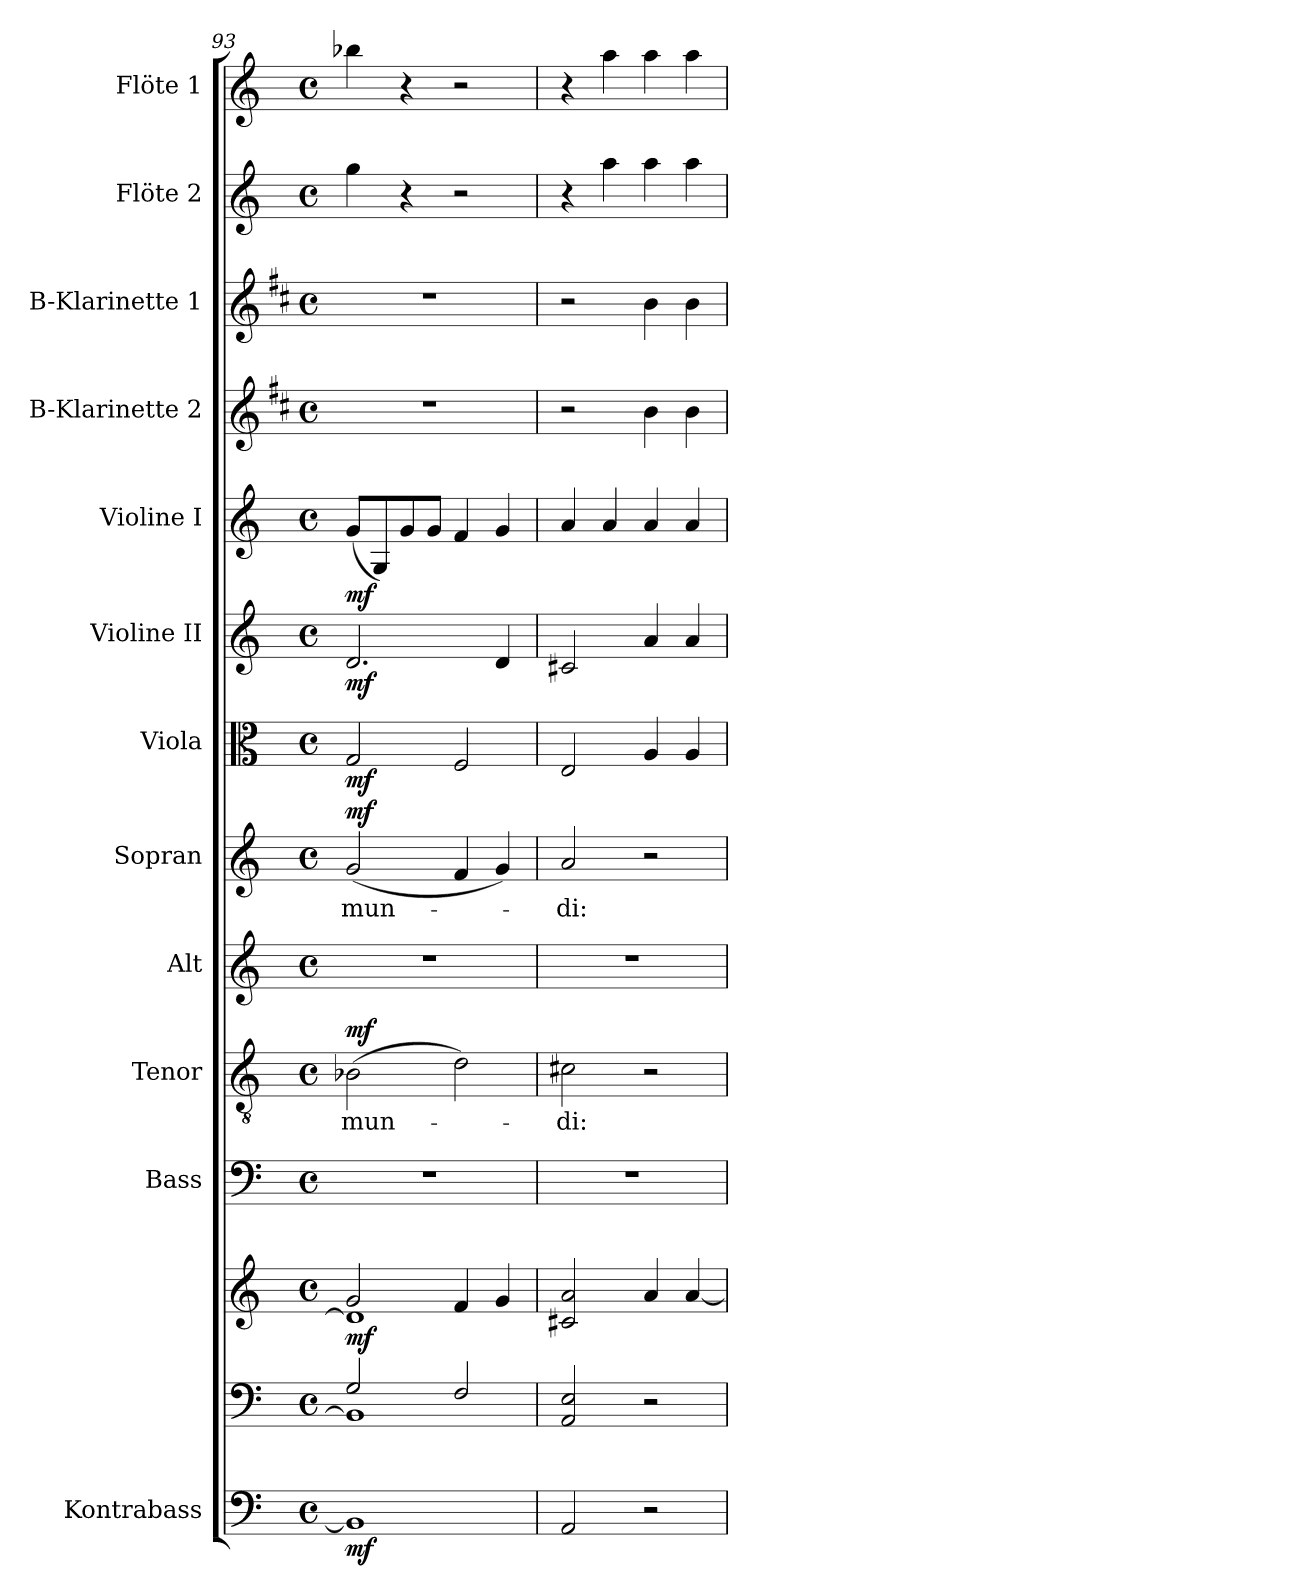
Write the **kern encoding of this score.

**kern	**dynam	**kern	**kern	**dynam	**kern	**kern	**text	**dynam	**kern	**kern	**text	**dynam	**kern	**dynam	**kern	**dynam	**kern	**dynam	**kern	**kern	**kern	**kern
*part13	*part13	*part12	*part12	*part12	*part11	*part10	*part10	*part10	*part9	*part8	*part8	*part8	*part7	*part7	*part6	*part6	*part5	*part5	*part4	*part3	*part2	*part1
*staff14	*staff14	*staff13	*staff12	*staff12/13	*staff11	*staff10	*staff10	*staff10	*staff9	*staff8	*staff8	*staff8	*staff7	*staff7	*staff6	*staff6	*staff5	*staff5	*staff4	*staff3	*staff2	*staff1
*I"Kontrabass	*	*	*	*	*I"Bass	*I"Tenor	*	*	*I"Alt	*I"Sopran	*	*	*I"Viola	*	*I"Violine II	*	*I"Violine I	*	*I"B-Klarinette 2	*I"B-Klarinette 1	*I"Flöte 2	*I"Flöte 1
*I'Kb.	*	*	*	*	*I'B.	*I'T.	*	*	*I'A.	*I'S.	*	*	*I'Vla.	*	*I'Vl. II	*	*I'Vl. I	*	*I'B Kl. 2	*I'B Kl. 1	*I'Fl. 2	*I'Fl. 1
*clefF4	*	*clefF4	*clefG2	*	*clefF4	*clefGv2	*	*	*clefG2	*clefG2	*	*	*clefC3	*	*clefG2	*	*clefG2	*	*clefG2	*clefG2	*clefG2	*clefG2
*ITrd7c12	*	*	*	*	*	*	*	*	*	*	*	*	*	*	*	*	*	*	*ITrd1c2	*ITrd1c2	*	*
*k[]	*	*k[]	*k[]	*	*k[]	*k[]	*	*	*k[]	*k[]	*	*	*k[]	*	*k[]	*	*k[]	*	*k[]	*k[]	*k[]	*k[]
*C:	*	*C:	*C:	*	*C:	*C:	*	*	*C:	*C:	*	*	*C:	*	*C:	*	*C:	*	*C:	*C:	*C:	*C:
*M4/4	*	*M4/4	*M4/4	*	*M4/4	*M4/4	*	*	*M4/4	*M4/4	*	*	*M4/4	*	*M4/4	*	*M4/4	*	*M4/4	*M4/4	*M4/4	*M4/4
*met(c)	*	*met(c)	*met(c)	*	*met(c)	*met(c)	*	*	*met(c)	*met(c)	*	*	*met(c)	*	*met(c)	*	*met(c)	*	*met(c)	*met(c)	*met(c)	*met(c)
=93	=93	=93	=93	=93	=93	=93	=93	=93	=93	=93	=93	=93	=93	=93	=93	=93	=93	=93	=93	=93	=93	=93
*	*	*^	*^	*	*	*	*	*	*	*	*	*	*	*	*	*	*	*	*	*	*	*
!	!LO:DY:b	!	!	!	!	!LO:DY:b	!	!	!LO:LY:b	!LO:DY:a	!	!	!LO:LY:b	!LO:DY:a	!	!LO:DY:b	!	!LO:DY:b	!	!LO:DY:b	!	!	!	!
1BBB-]	mf	2G/	1BB-]	2g/	1d]	mf	1r	(>2B-X\	mun-	mf	1r	(<2g/	mun-	mf	2G/	mf	2.d/	mf	(<8g/L	mf	1r	1r	4gg\	4bb-X\
.	.	.	.	.	.	.	.	.	.	.	.	.	.	.	.	.	.	.	8G/)	.	.	.	.	.
.	.	.	.	.	.	.	.	.	.	.	.	.	.	.	.	.	.	.	8g/	.	.	.	4r	4r
.	.	.	.	.	.	.	.	.	.	.	.	.	.	.	.	.	.	.	8g/J	.	.	.	.	.
.	.	2F/	.	4f/	.	.	.	2d\)	.	.	.	4f/	.	.	2F/	.	.	.	4f/	.	.	.	2r	2r
.	.	.	.	4g/	.	.	.	.	.	.	.	4g/)	.	.	.	.	4d/	.	4g/	.	.	.	.	.
*	*	*v	*v	*	*	*	*	*	*	*	*	*	*	*	*	*	*	*	*	*	*	*	*	*
*	*	*	*v	*v	*	*	*	*	*	*	*	*	*	*	*	*	*	*	*	*	*	*	*
=94	=94	=94	=94	=94	=94	=94	=94	=94	=94	=94	=94	=94	=94	=94	=94	=94	=94	=94	=94	=94	=94	=94
!	!	!	!	!	!	!	!LO:LY:b	!	!	!	!LO:LY:b	!	!	!	!	!	!	!	!	!	!	!
2AAA/	.	2AA/ 2E/	2c#X/ 2a/	.	1r	2c#X\	-di:	.	1r	2a/	-di:	.	2E/	.	2c#X/	.	4a/	.	2r	2r	4r	4r
.	.	.	.	.	.	.	.	.	.	.	.	.	.	.	.	.	4a/	.	.	.	4aa\	4aa\
2r	.	2r	4a/	.	.	2r	.	.	.	2r	.	.	4A/	.	4a/	.	4a/	.	4a\	4a\	4aa\	4aa\
.	.	.	[4a/	.	.	.	.	.	.	.	.	.	4A/	.	4a/	.	4a/	.	4a\	4a\	4aa\	4aa\
=	=	=	=	=	=	=	=	=	=	=	=	=	=	=	=	=	=	=	=	=	=	=
*-	*-	*-	*-	*-	*-	*-	*-	*-	*-	*-	*-	*-	*-	*-	*-	*-	*-	*-	*-	*-	*-	*-
